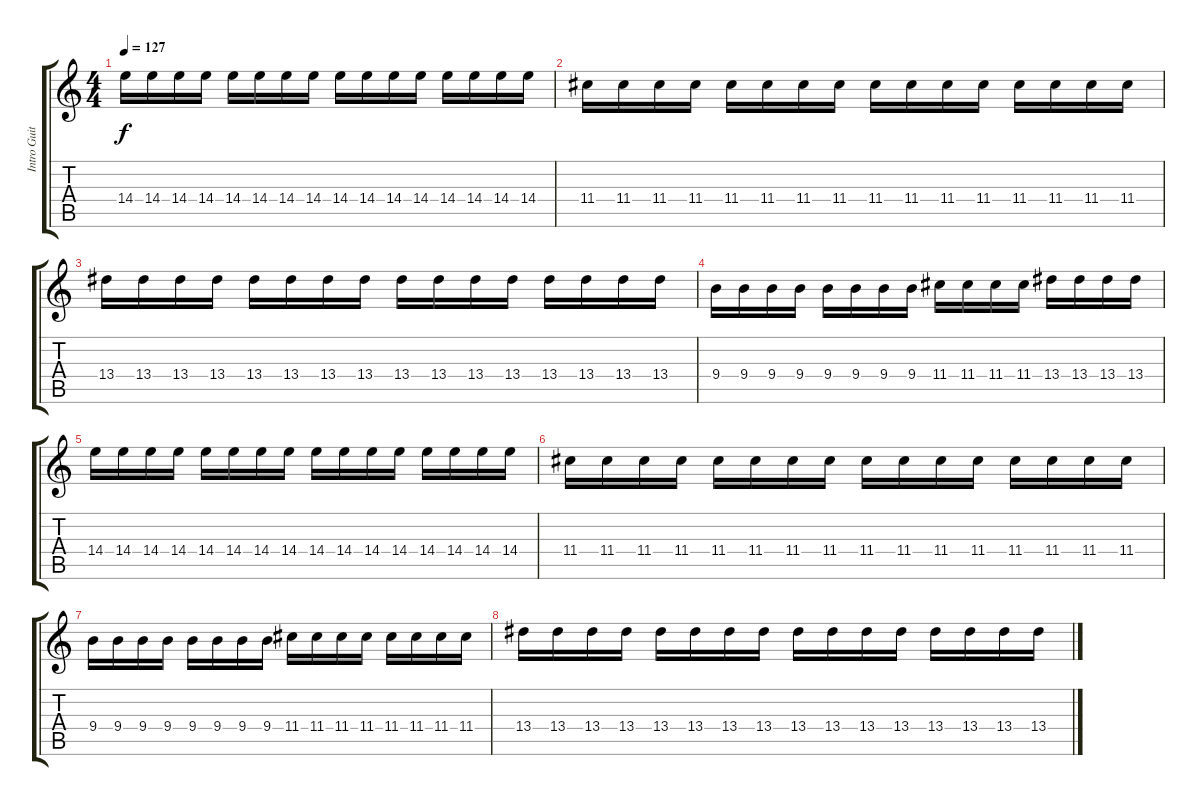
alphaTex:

\track ("Intro Guitar" "Intro Guit") {instrument electricguitarmuted}
\staff {score tabs}
\tuning (E4 B3 G3 D3 A2 E2) {hide}
\ts (4 4)
\tempo 127
\clef g2
\ks c
14.4.16{dy f instrument electricguitarmuted} 14.4.16 14.4.16 14.4.16 14.4.16 14.4.16 14.4.16 14.4.16 14.4.16 14.4.16 14.4.16 14.4.16 14.4.16 14.4.16 14.4.16 14.4.16 |
11.4.16 11.4.16 11.4.16 11.4.16 11.4.16 11.4.16 11.4.16 11.4.16 11.4.16 11.4.16 11.4.16 11.4.16 11.4.16 11.4.16 11.4.16 11.4.16 |
13.4.16 13.4.16 13.4.16 13.4.16 13.4.16 13.4.16 13.4.16 13.4.16 13.4.16 13.4.16 13.4.16 13.4.16 13.4.16 13.4.16 13.4.16 13.4.16 |
9.4.16 9.4.16 9.4.16 9.4.16 9.4.16 9.4.16 9.4.16 9.4.16 11.4.16 11.4.16 11.4.16 11.4.16 13.4.16 13.4.16 13.4.16 13.4.16 |
14.4.16 14.4.16 14.4.16 14.4.16 14.4.16 14.4.16 14.4.16 14.4.16 14.4.16 14.4.16 14.4.16 14.4.16 14.4.16 14.4.16 14.4.16 14.4.16 |
11.4.16 11.4.16 11.4.16 11.4.16 11.4.16 11.4.16 11.4.16 11.4.16 11.4.16 11.4.16 11.4.16 11.4.16 11.4.16 11.4.16 11.4.16 11.4.16 |
9.4.16 9.4.16 9.4.16 9.4.16 9.4.16 9.4.16 9.4.16 9.4.16 11.4.16 11.4.16 11.4.16 11.4.16 11.4.16 11.4.16 11.4.16 11.4.16 |
13.4.16 13.4.16 13.4.16 13.4.16 13.4.16 13.4.16 13.4.16 13.4.16 13.4.16 13.4.16 13.4.16 13.4.16 13.4.16 13.4.16 13.4.16 13.4.16
